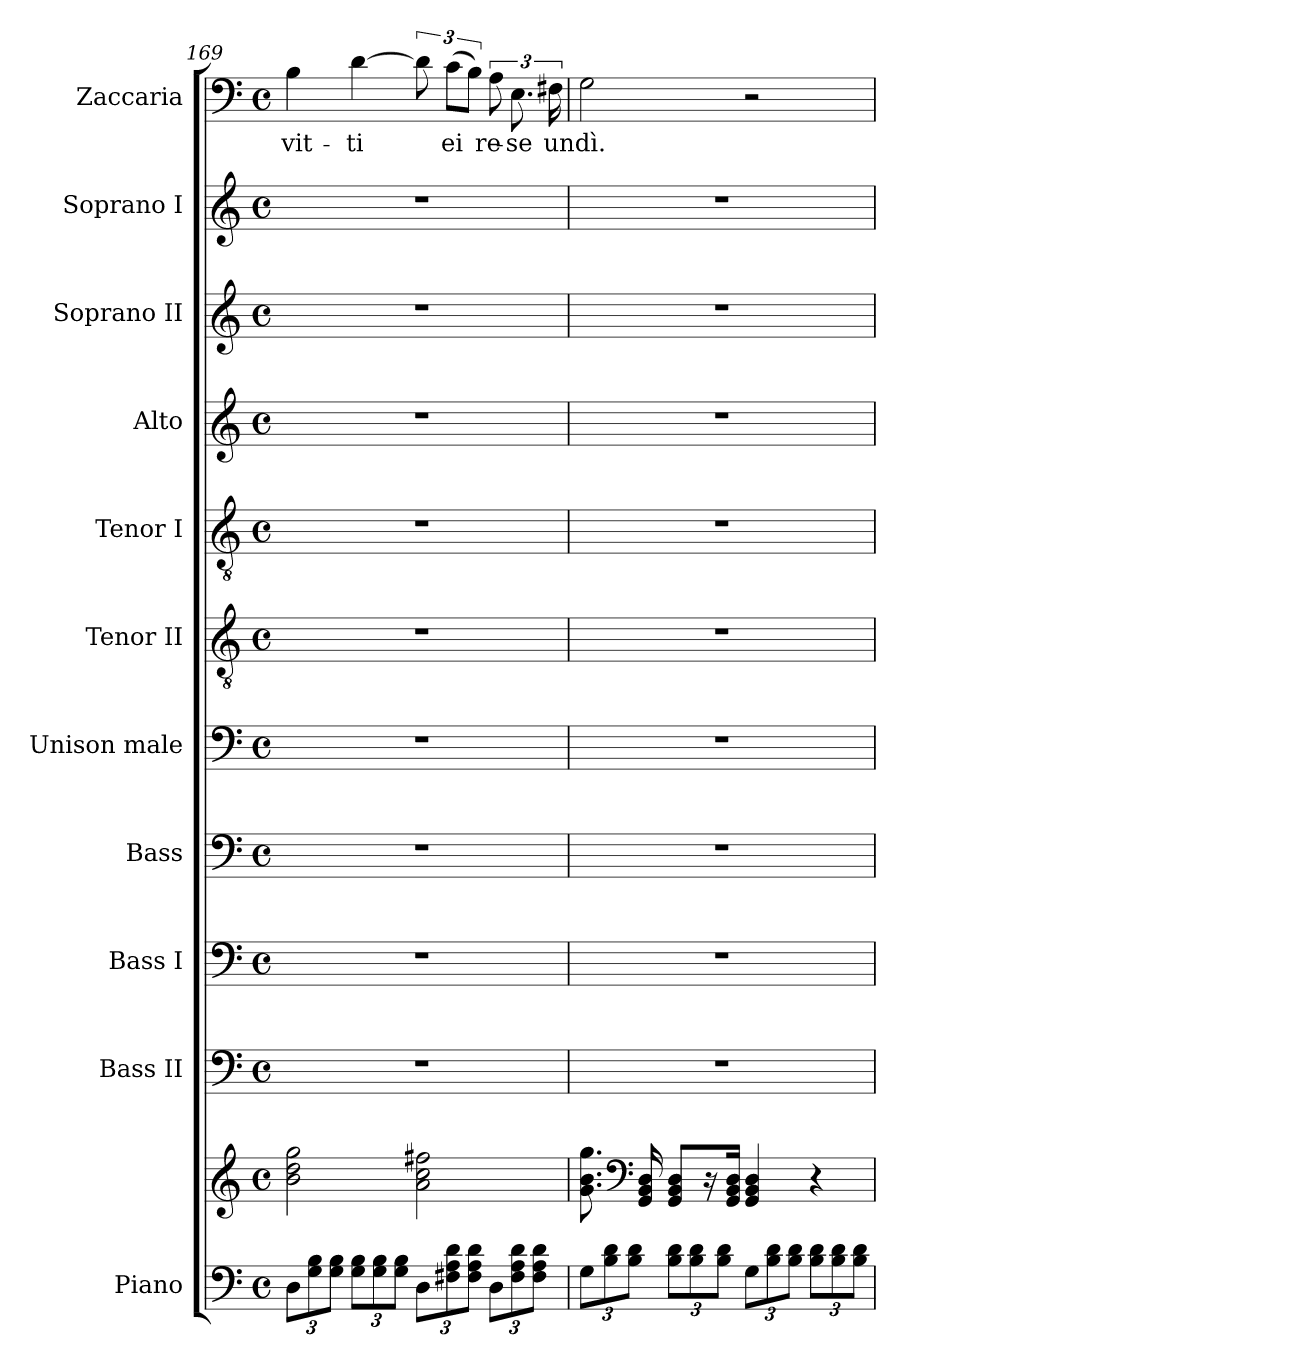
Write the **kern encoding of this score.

**kern	**kern	**kern	**kern	**kern	**kern	**kern	**kern	**kern	**kern	**kern	**kern	**text
*part11	*part11	*part10	*part9	*part8	*part7	*part6	*part5	*part4	*part3	*part2	*part1	*part1
*staff12	*staff11	*staff10	*staff9	*staff8	*staff7	*staff6	*staff5	*staff4	*staff3	*staff2	*staff1	*staff1
*I"Piano	*	*I"Bass II	*I"Bass I	*I"Bass	*I"Unison male	*I"Tenor II	*I"Tenor I	*I"Alto	*I"Soprano II	*I"Soprano I	*I"Zaccaria	*
*I'Pno.	*	*I'B.II	*I'B.I	*I'B.	*I'Uni.m	*I'T.II	*I'T.I	*I'A.	*I'S.II	*I'S.I	*I'Zac.	*
*clefF4	*clefG2	*clefF4	*clefF4	*clefF4	*clefF4	*clefGv2	*clefGv2	*clefG2	*clefG2	*clefG2	*clefF4	*
*k[]	*k[]	*k[]	*k[]	*k[]	*k[]	*k[]	*k[]	*k[]	*k[]	*k[]	*k[]	*
*M4/4	*M4/4	*M4/4	*M4/4	*M4/4	*M4/4	*M4/4	*M4/4	*M4/4	*M4/4	*M4/4	*M4/4	*
*met(c)	*met(c)	*met(c)	*met(c)	*met(c)	*met(c)	*met(c)	*met(c)	*met(c)	*met(c)	*met(c)	*met(c)	*
*Xbrackettup	*	*	*	*	*	*	*	*	*	*	*	*
=169	=169	=169	=169	=169	=169	=169	=169	=169	=169	=169	=169	=169
!	!	!	!	!	!	!	!	!	!	!	!	!LO:LY:b
12D\L	2b\ 2dd\ 2gg\	1r	1r	1r	1r	1r	1r	1r	1r	1r	4B\	-vit-
12G\ 12B\	.	.	.	.	.	.	.	.	.	.	.	.
12G\ 12B\J	.	.	.	.	.	.	.	.	.	.	.	.
!	!	!	!	!	!	!	!	!	!	!	!	!LO:LY:b
12G\ 12B\L	.	.	.	.	.	.	.	.	.	.	[4d\	-ti
12G\ 12B\	.	.	.	.	.	.	.	.	.	.	.	.
12G\ 12B\J	.	.	.	.	.	.	.	.	.	.	.	.
12D\L	2a\ 2cc\ 2ff#X\	.	.	.	.	.	.	.	.	.	12d\]	.
!	!	!	!	!	!	!	!	!	!	!	!	!LO:LY:b
12F#X\ 12A\ 12d\	.	.	.	.	.	.	.	.	.	.	(>12c\L	ei
12F#\ 12A\ 12d\J	.	.	.	.	.	.	.	.	.	.	12B\J)	.
!	!	!	!	!	!	!	!	!	!	!	!	!LO:LY:b
12D\L	.	.	.	.	.	.	.	.	.	.	12A\	re-
!	!	!	!	!	!	!	!	!	!	!	!	!LO:LY:b
12F#\ 12A\ 12d\	.	.	.	.	.	.	.	.	.	.	12.E\	-se
12F#\ 12A\ 12d\J	.	.	.	.	.	.	.	.	.	.	.	.
!	!	!	!	!	!	!	!	!	!	!	!	!LO:LY:b
.	.	.	.	.	.	.	.	.	.	.	24F#X\	un
=170	=170	=170	=170	=170	=170	=170	=170	=170	=170	=170	=170	=170
!	!	!	!	!	!	!	!	!	!	!	!	!LO:LY:b
12G\L	8.g\ 8.b\ 8.gg\	1r	1r	1r	1r	1r	1r	1r	1r	1r	2G\	dì.
12B\ 12d\	.	.	.	.	.	.	.	.	.	.	.	.
12B\ 12d\J	.	.	.	.	.	.	.	.	.	.	.	.
*	*clefF4	*	*	*	*	*	*	*	*	*	*	*
.	16GG/ 16BB/ 16D/	.	.	.	.	.	.	.	.	.	.	.
12B\ 12d\L	8GG/ 8BB/ 8D/L	.	.	.	.	.	.	.	.	.	.	.
12B\ 12d\	.	.	.	.	.	.	.	.	.	.	.	.
.	16r	.	.	.	.	.	.	.	.	.	.	.
12B\ 12d\J	.	.	.	.	.	.	.	.	.	.	.	.
.	16GG/ 16BB/ 16D/Jk	.	.	.	.	.	.	.	.	.	.	.
12G\L	4GG/ 4BB/ 4D/	.	.	.	.	.	.	.	.	.	2r	.
12B\ 12d\	.	.	.	.	.	.	.	.	.	.	.	.
12B\ 12d\J	.	.	.	.	.	.	.	.	.	.	.	.
12B\ 12d\L	4r	.	.	.	.	.	.	.	.	.	.	.
12B\ 12d\	.	.	.	.	.	.	.	.	.	.	.	.
12B\ 12d\J	.	.	.	.	.	.	.	.	.	.	.	.
=	=	=	=	=	=	=	=	=	=	=	=	=
*-	*-	*-	*-	*-	*-	*-	*-	*-	*-	*-	*-	*-
